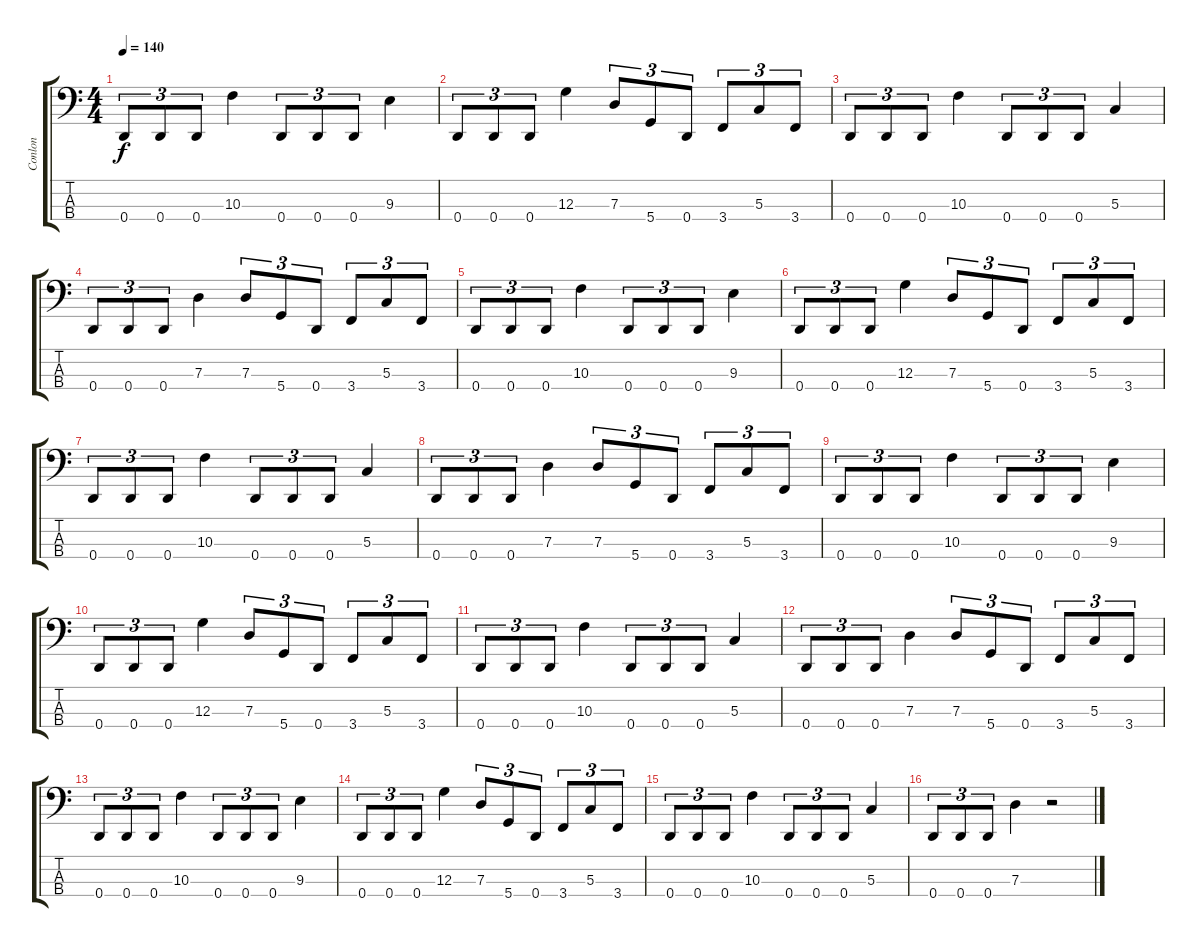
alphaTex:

\track ("Conlon" "Conlon") {instrument electricbassfinger}
\staff {score tabs}
\tuning (F2 C2 G1 D1) {hide}
\ts (4 4)
\tempo 140
\clef f4
\ks c
0.4.8{tu (3 2) dy f} 0.4.8{tu (3 2)} 0.4.8{tu (3 2)} 10.3.4 0.4.8{tu (3 2)} 0.4.8{tu (3 2)} 0.4.8{tu (3 2)} 9.3.4 |
0.4.8{tu (3 2)} 0.4.8{tu (3 2)} 0.4.8{tu (3 2)} 12.3.4 7.3.8{tu (3 2)} 5.4.8{tu (3 2)} 0.4.8{tu (3 2)} 3.4.8{tu (3 2)} 5.3.8{tu (3 2)} 3.4.8{tu (3 2)} |
0.4.8{tu (3 2)} 0.4.8{tu (3 2)} 0.4.8{tu (3 2)} 10.3.4 0.4.8{tu (3 2)} 0.4.8{tu (3 2)} 0.4.8{tu (3 2)} 5.3.4 |
0.4.8{tu (3 2)} 0.4.8{tu (3 2)} 0.4.8{tu (3 2)} 7.3.4 7.3.8{tu (3 2)} 5.4.8{tu (3 2)} 0.4.8{tu (3 2)} 3.4.8{tu (3 2)} 5.3.8{tu (3 2)} 3.4.8{tu (3 2)} |
0.4.8{tu (3 2)} 0.4.8{tu (3 2)} 0.4.8{tu (3 2)} 10.3.4 0.4.8{tu (3 2)} 0.4.8{tu (3 2)} 0.4.8{tu (3 2)} 9.3.4 |
0.4.8{tu (3 2)} 0.4.8{tu (3 2)} 0.4.8{tu (3 2)} 12.3.4 7.3.8{tu (3 2)} 5.4.8{tu (3 2)} 0.4.8{tu (3 2)} 3.4.8{tu (3 2)} 5.3.8{tu (3 2)} 3.4.8{tu (3 2)} |
0.4.8{tu (3 2)} 0.4.8{tu (3 2)} 0.4.8{tu (3 2)} 10.3.4 0.4.8{tu (3 2)} 0.4.8{tu (3 2)} 0.4.8{tu (3 2)} 5.3.4 |
0.4.8{tu (3 2)} 0.4.8{tu (3 2)} 0.4.8{tu (3 2)} 7.3.4 7.3.8{tu (3 2)} 5.4.8{tu (3 2)} 0.4.8{tu (3 2)} 3.4.8{tu (3 2)} 5.3.8{tu (3 2)} 3.4.8{tu (3 2)} |
0.4.8{tu (3 2)} 0.4.8{tu (3 2)} 0.4.8{tu (3 2)} 10.3.4 0.4.8{tu (3 2)} 0.4.8{tu (3 2)} 0.4.8{tu (3 2)} 9.3.4 |
0.4.8{tu (3 2)} 0.4.8{tu (3 2)} 0.4.8{tu (3 2)} 12.3.4 7.3.8{tu (3 2)} 5.4.8{tu (3 2)} 0.4.8{tu (3 2)} 3.4.8{tu (3 2)} 5.3.8{tu (3 2)} 3.4.8{tu (3 2)} |
0.4.8{tu (3 2)} 0.4.8{tu (3 2)} 0.4.8{tu (3 2)} 10.3.4 0.4.8{tu (3 2)} 0.4.8{tu (3 2)} 0.4.8{tu (3 2)} 5.3.4 |
0.4.8{tu (3 2)} 0.4.8{tu (3 2)} 0.4.8{tu (3 2)} 7.3.4 7.3.8{tu (3 2)} 5.4.8{tu (3 2)} 0.4.8{tu (3 2)} 3.4.8{tu (3 2)} 5.3.8{tu (3 2)} 3.4.8{tu (3 2)} |
0.4.8{tu (3 2)} 0.4.8{tu (3 2)} 0.4.8{tu (3 2)} 10.3.4 0.4.8{tu (3 2)} 0.4.8{tu (3 2)} 0.4.8{tu (3 2)} 9.3.4 |
0.4.8{tu (3 2)} 0.4.8{tu (3 2)} 0.4.8{tu (3 2)} 12.3.4 7.3.8{tu (3 2)} 5.4.8{tu (3 2)} 0.4.8{tu (3 2)} 3.4.8{tu (3 2)} 5.3.8{tu (3 2)} 3.4.8{tu (3 2)} |
0.4.8{tu (3 2)} 0.4.8{tu (3 2)} 0.4.8{tu (3 2)} 10.3.4 0.4.8{tu (3 2)} 0.4.8{tu (3 2)} 0.4.8{tu (3 2)} 5.3.4 |
0.4.8{tu (3 2)} 0.4.8{tu (3 2)} 0.4.8{tu (3 2)} 7.3.4 r.2
